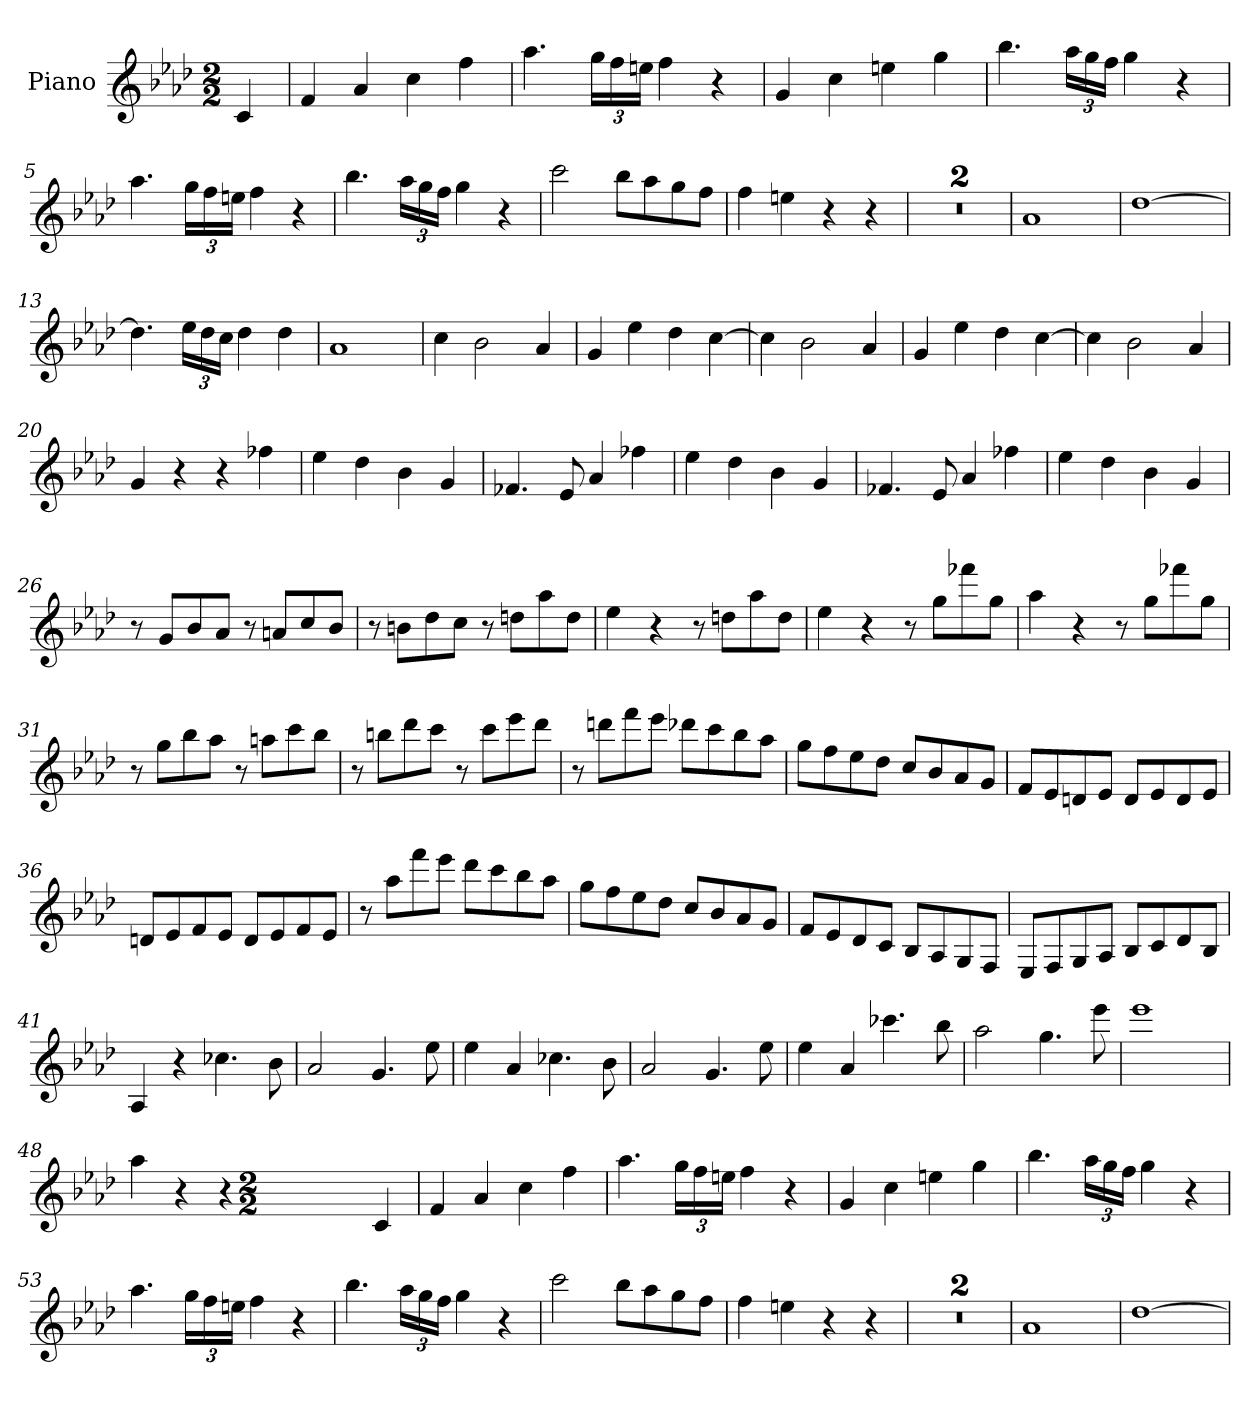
**kern
*part1
*staff1
*I"Piano
*I'Pno
*clefG2
*k[b-e-a-d-]
*f:
*M2/2
*MM240
=
4c
=1
4f
4a-
4cc
4ff
=2
4.aa-
24gg\LL
24ff\
24een\JJ
4ff
4r
=3
4g
4cc
4een
4gg
=4
4.bb-
24aa-\LL
24gg\
24ff\JJ
4gg
4r
=5
4.aa-
24gg\LL
24ff\
24een\JJ
4ff
4r
=6
4.bb-
24aa-\LL
24gg\
24ff\JJ
4gg
4r
=7
2ccc:
8bb-\L
8aa-\
8gg\
8ff\J
=8
4ff
4een
4r
4r
=9
1r
=10
1r
=11
1a-
=12
[1dd-
=13
4.dd-]
24ee-\LL
24dd-\
24cc\JJ
4dd-
4dd-
=14
1a-
=15
4cc
2b-
4a-
=16
4g
4ee-
4dd-
[4cc
=17
4cc]
2b-
4a-
=18
4g
4ee-
4dd-
[4cc
=19
4cc]
2b-
4a-
=20
4g
4r
4r
4ff-X
=21
4ee-
4dd-
4b-
4g
=22
4.f-X
8e-
4a-
4ff-X
=23
4ee-
4dd-
4b-
4g
=24
4.f-X
8e-
4a-
4ff-X
=25
4ee-
4dd-
4b-
4g
=26
8r
8g/L
8b-/
8a-/J
8r
8an/L
8cc/
8b-/J
=27
8r
8bn\L
8dd-\
8cc\J
8r
8ddn\L
8aa-\
8dd\J
=28
4ee-
4r
8r
8ddn\L
8aa-\
8dd\J
=29
4ee-
4r
8r
8gg\L
8fff-X\
8gg\J
=30
4aa-
4r
8r
8gg\L
8fff-X\
8gg\J
=31
8r
8gg\L
8bb-\
8aa-\J
8r
8aan\L
8ccc\
8bb-\J
=32
8r
8bbn\L
8ddd-\
8ccc\J
8r
8ccc\L
8eee-\
8ddd-\J
=33
8r
8dddn\L
8fff\
8eee-\J
8ddd-X\L
8ccc\
8bb-\
8aa-\J
=34
8gg\L
8ff\
8ee-\
8dd-\J
8cc/L
8b-/
8a-/
8g/J
=35
8f/L
8e-/
8dn/
8e-/J
8d/L
8e-/
8d/
8e-/J
=36
8dn/L
8e-/
8f/
8e-/J
8d/L
8e-/
8f/
8e-/J
=37
8r
8aa-\L
8fff\
8eee-\J
8ddd-\L
8ccc\
8bb-\
8aa-\J
=38
8gg\L
8ff\
8ee-\
8dd-\J
8cc/L
8b-/
8a-/
8g/J
=39
8f/L
8e-/
8d-/
8c/J
8B-/L
8A-/
8G/
8F/J
=40
8E-/L
8F/
8G/
8A-/J
8B-/L
8c/
8d-/
8B-/J
=41
4A-
4r
4.cc-X
8b-
=42
2a-
4.g
8ee-
=43
4ee-
4a-
4.cc-X
8b-
=44
2a-
4.g
8ee-
=45
4ee-
4a-
4.ccc-X
8bb-
=46
2aa-
4.gg
8eee-
=47
1eee-
=48
4aa-
4r
4r
*M2/2
4c
=49
4f
4a-
4cc
4ff
=50
4.aa-
24gg\LL
24ff\
24een\JJ
4ff
4r
=51
4g
4cc
4een
4gg
=52
4.bb-
24aa-\LL
24gg\
24ff\JJ
4gg
4r
=53
4.aa-
24gg\LL
24ff\
24een\JJ
4ff
4r
=54
4.bb-
24aa-\LL
24gg\
24ff\JJ
4gg
4r
=55
2ccc:
8bb-\L
8aa-\
8gg\
8ff\J
=56
4ff
4een
4r
4r
=57
1r
=58
1r
=59
1a-
=60
[1dd-
=
*-
